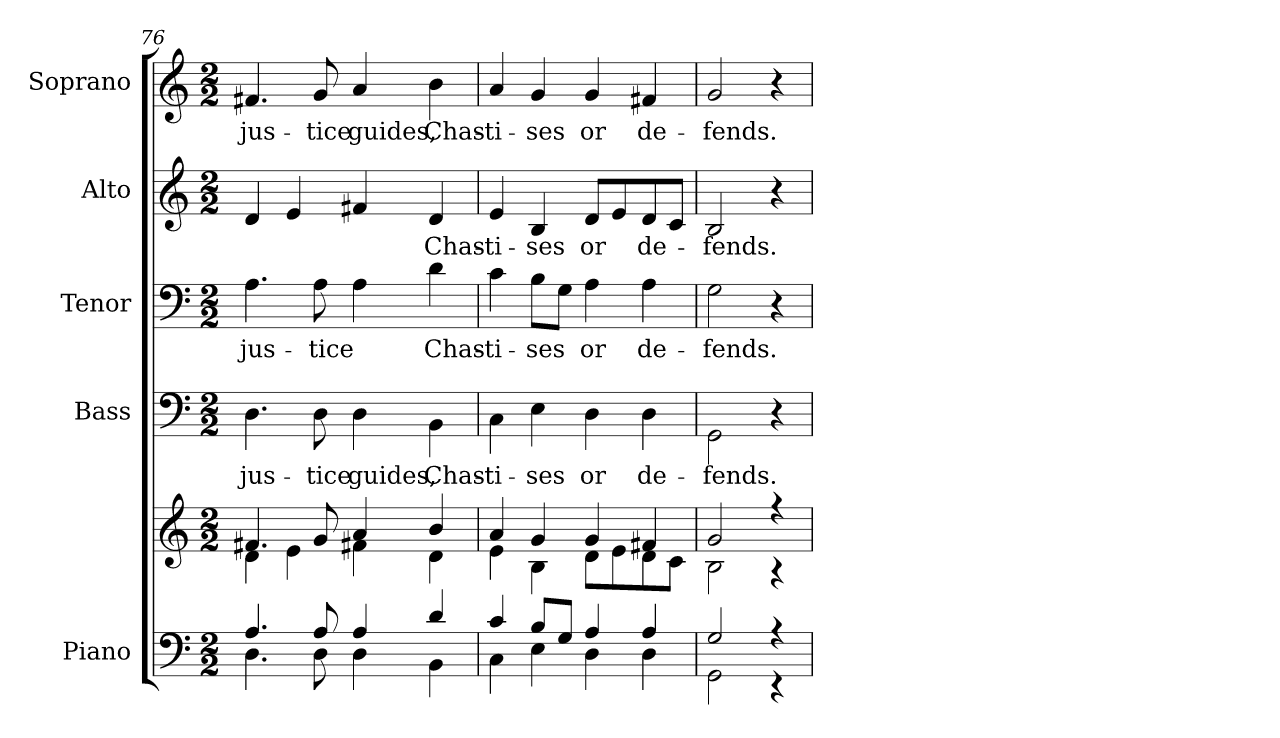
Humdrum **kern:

**kern	**kern	**kern	**text	**kern	**text	**kern	**text	**kern	**text
*part5	*part5	*part4	*part4	*part3	*part3	*part2	*part2	*part1	*part1
*staff6	*staff5	*staff4	*staff4	*staff3	*staff3	*staff2	*staff2	*staff1	*staff1
*I"Piano	*	*I"Bass	*	*I"Tenor	*	*I"Alto	*	*I"Soprano	*
*I'Pno.	*	*I'B.	*	*I'T.	*	*I'A.	*	*I'S.	*
!!LO:PB:g=z
*clefF4	*clefG2	*clefF4	*	*clefF4	*	*clefG2	*	*clefG2	*
*k[]	*k[]	*k[]	*	*k[]	*	*k[]	*	*k[]	*
*C:	*C:	*C:	*	*C:	*	*C:	*	*C:	*
*M2/2	*M2/2	*M2/2	*	*M2/2	*	*M2/2	*	*M2/2	*
=76	=76	=76	=76	=76	=76	=76	=76	=76	=76
*^	*^	*	*	*	*	*	*	*	*
!	!	!	!	!	!LO:LY:b:color=#000000	!	!	!	!	!	!
!	!	!	!	!	!	!	!LO:LY:b:color=#000000	!	!	!	!
!	!	!	!	!	!	!	!	!	!	!	!LO:LY:b:color=#000000
4.Ai/	4.Di\	4.f#Xi/	4di\	4.Di\	jus-	4.Ai\	jus-	4di/	.	4.f#Xi/	jus-
.	.	.	4ei\	.	.	.	.	4ei/	.	.	.
!	!	!	!	!	!LO:LY:b:color=#000000	!	!	!	!	!	!
!	!	!	!	!	!	!	!LO:LY:b:color=#000000	!	!	!	!
!	!	!	!	!	!	!	!	!	!	!	!LO:LY:b:color=#000000
8Ai/	8Di\	8gi/	.	8Di\	-tice	8Ai\	-tice	.	.	8gi/	-tice
!	!	!	!	!	!LO:LY:b:color=#000000	!	!	!	!	!	!
!	!	!	!	!	!	!	!	!	!	!	!LO:LY:b:color=#000000
4Ai/	4Di\	4ai/	4f#Xi\	4Di\	guides,	4Ai\	.	4f#Xi/	.	4ai/	guides,
!	!	!	!	!	!LO:LY:b:color=#000000	!	!	!	!	!	!
!	!	!	!	!	!	!	!LO:LY:b:color=#000000	!	!	!	!
!	!	!	!	!	!	!	!	!	!LO:LY:b:color=#000000	!	!
!	!	!	!	!	!	!	!	!	!	!	!LO:LY:b:color=#000000
4di/	4BBi\	4bi/	4di\	4BBi\	Chas-	4di\	Chas-	4di/	Chas-	4bi\	Chas-
=77	=77	=77	=77	=77	=77	=77	=77	=77	=77	=77	=77
!	!	!	!	!	!LO:LY:b:color=#000000	!	!	!	!	!	!
!	!	!	!	!	!	!	!LO:LY:b:color=#000000	!	!	!	!
!	!	!	!	!	!	!	!	!	!LO:LY:b:color=#000000	!	!
!	!	!	!	!	!	!	!	!	!	!	!LO:LY:b:color=#000000
4ci/	4Ci\	4ai/	4ei\	4Ci\	-ti-	4ci\	-ti-	4ei/	-ti-	4ai/	-ti-
!	!	!	!	!	!LO:LY:b:color=#000000	!	!	!	!	!	!
!	!	!	!	!	!	!	!LO:LY:b:color=#000000	!	!	!	!
!	!	!	!	!	!	!	!	!	!LO:LY:b:color=#000000	!	!
!	!	!	!	!	!	!	!	!	!	!	!LO:LY:b:color=#000000
8Bi/L	4Ei\	4gi/	4Bi\	4Ei\	-ses	8Bi\L	-ses	4Bi/	-ses	4gi/	-ses
8Gi/J	.	.	.	.	.	8Gi\J	.	.	.	.	.
!	!	!	!	!	!LO:LY:b:color=#000000	!	!	!	!	!	!
!	!	!	!	!	!	!	!LO:LY:b:color=#000000	!	!	!	!
!	!	!	!	!	!	!	!	!	!LO:LY:b:color=#000000	!	!
!	!	!	!	!	!	!	!	!	!	!	!LO:LY:b:color=#000000
4Ai/	4Di\	4gi/	8di\L	4Di\	or	4Ai\	or	8di/L	or	4gi/	or
.	.	.	8ei\	.	.	.	.	8ei/	.	.	.
!	!	!	!	!	!LO:LY:b:color=#000000	!	!	!	!	!	!
!	!	!	!	!	!	!	!LO:LY:b:color=#000000	!	!	!	!
!	!	!	!	!	!	!	!	!	!LO:LY:b:color=#000000	!	!
!	!	!	!	!	!	!	!	!	!	!	!LO:LY:b:color=#000000
4Ai/	4Di\	4f#Xi/	8di\	4Di\	de-	4Ai\	de-	8di/	de-	4f#Xi/	de-
.	.	.	8ci\J	.	.	.	.	8ci/J	.	.	.
!!LO:PB:g=z
=78	=78	=78	=78	=78	=78	=78	=78	=78	=78	=78	=78
!	!	!	!	!	!LO:LY:b:color=#000000	!	!	!	!	!	!
!	!	!	!	!	!	!	!LO:LY:b:color=#000000	!	!	!	!
!	!	!	!	!	!	!	!	!	!LO:LY:b:color=#000000	!	!
!	!	!	!	!	!	!	!	!	!	!	!LO:LY:b:color=#000000
2Gi/	2GGi\	2gi/	2Bi\	2GGi\	-fends.	2Gi\	-fends.	2Bi/	-fends.	2gi/	-fends.
4r	4r	4r	4r	4r	.	4r	.	4r	.	4r	.
*v	*v	*	*	*	*	*	*	*	*	*	*
*	*v	*v	*	*	*	*	*	*	*	*
=	=	=	=	=	=	=	=	=	=
*-	*-	*-	*-	*-	*-	*-	*-	*-	*-
